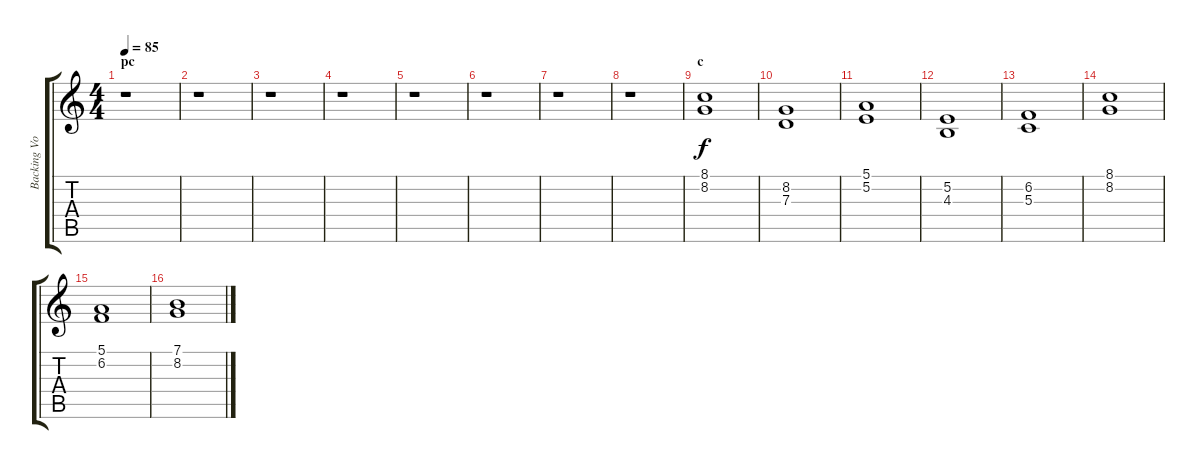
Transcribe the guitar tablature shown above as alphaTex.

\track ("Backing Vocals" "Backing Vo") {instrument choiraahs}
\staff {score tabs}
\tuning (E4 B3 G3 D3 A2 E2) {hide}
\ts (4 4)
\section ("" "pc")
\tempo 85
\clef g2
\ks c
r.1{dy f} |
r.1 |
r.1 |
r.1 |
r.1 |
r.1 |
r.1 |
r.1 |
\section ("" "c")
(8.1 8.2).1 |
(8.2 7.3).1 |
(5.1 5.2).1 |
(5.2 4.3).1 |
(6.2 5.3).1 |
(8.1 8.2).1 |
(5.1 6.2).1 |
(7.1 8.2).1
